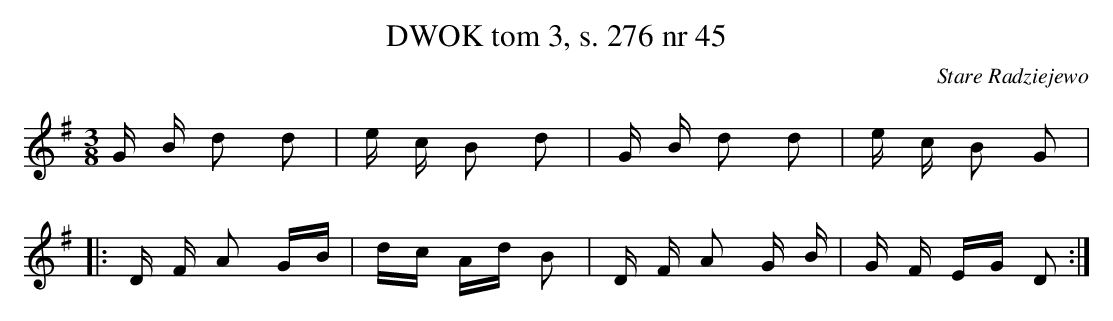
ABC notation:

X:1
T: DWOK tom 3, s. 276 nr 45
O: Stare Radziejewo
L: 1/16
M: 3/8
K: G
G B d2 d2 | e c B2 d2 | G B d2 d2 | e c B2 G2 |
|:D F A2 GB | dc Ad B2 | D F A2 G B | G F EG D2 :|
